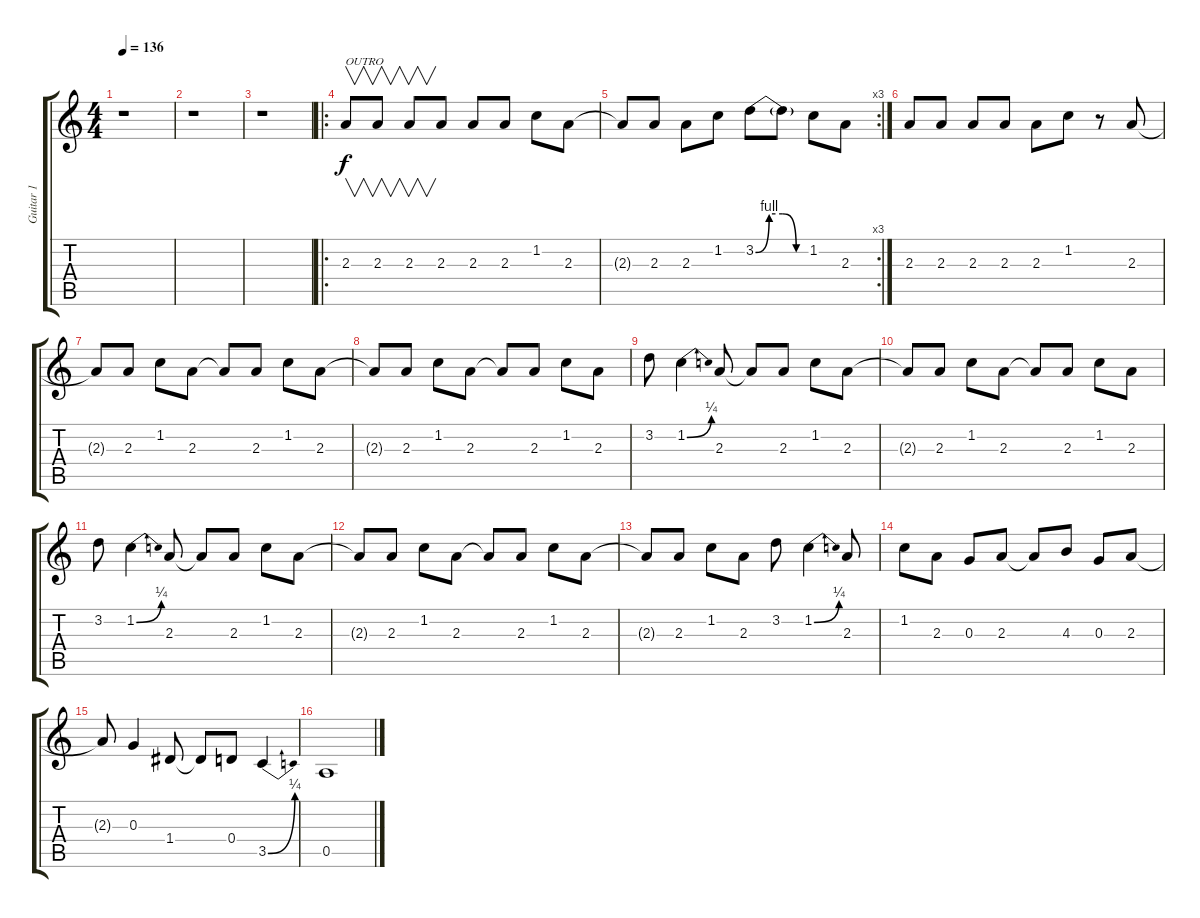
\track ("Guitar 1" "Guitar 1") {instrument distortionguitar}
\staff {score tabs}
\tuning (E4 B3 G3 D3 A2 E2) {hide}
\ts (4 4)
\tempo 136
\clef g2
\ks c
r.1{dy f} |
r.1 |
r.1 |
\ro
2.3.8{v txt "OUTRO"} 2.3.8{v} 2.3.8{v} 2.3.8 2.3.8 2.3.8 1.2.8 2.3.8 |
\rc 3
2.3{t}.8 2.3.8 2.3.8 1.2.8 3.2{be (custom 0 0 15 4 30 4 45 0 60 0)}.8 3.2{t}.8 1.2.8 2.3.8 |
2.3.8 2.3.8 2.3.8 2.3.8 2.3.8 1.2.8 r.8 2.3.8 |
2.3{t}.8 2.3.8 1.2.8 2.3.8 2.3{t}.8 2.3.8 1.2.8 2.3.8 |
2.3{t}.8 2.3.8 1.2.8 2.3.8 2.3{t}.8 2.3.8 1.2.8 2.3.8 |
3.2.8 1.2{be (bend 0 0 60 1)}.4 2.3.8 2.3{t}.8 2.3.8 1.2.8 2.3.8 |
2.3{t}.8 2.3.8 1.2.8 2.3.8 2.3{t}.8 2.3.8 1.2.8 2.3.8 |
3.2.8 1.2{be (bend 0 0 60 1)}.4 2.3.8 2.3{t}.8 2.3.8 1.2.8 2.3.8 |
2.3{t}.8 2.3.8 1.2.8 2.3.8 2.3{t}.8 2.3.8 1.2.8 2.3.8 |
2.3{t}.8 2.3.8 1.2.8 2.3.8 3.2.8 1.2{be (bend 0 0 60 1)}.4 2.3.8 |
1.2.8 2.3.8 0.3.8 2.3.8 2.3{t}.8 4.3.8 0.3.8 2.3.8 |
2.3{t}.8 0.3.4 1.4.8 1.4{t}.8 0.4.8 3.5{be (bend 0 0 60 1)}.4 |
0.5.1
